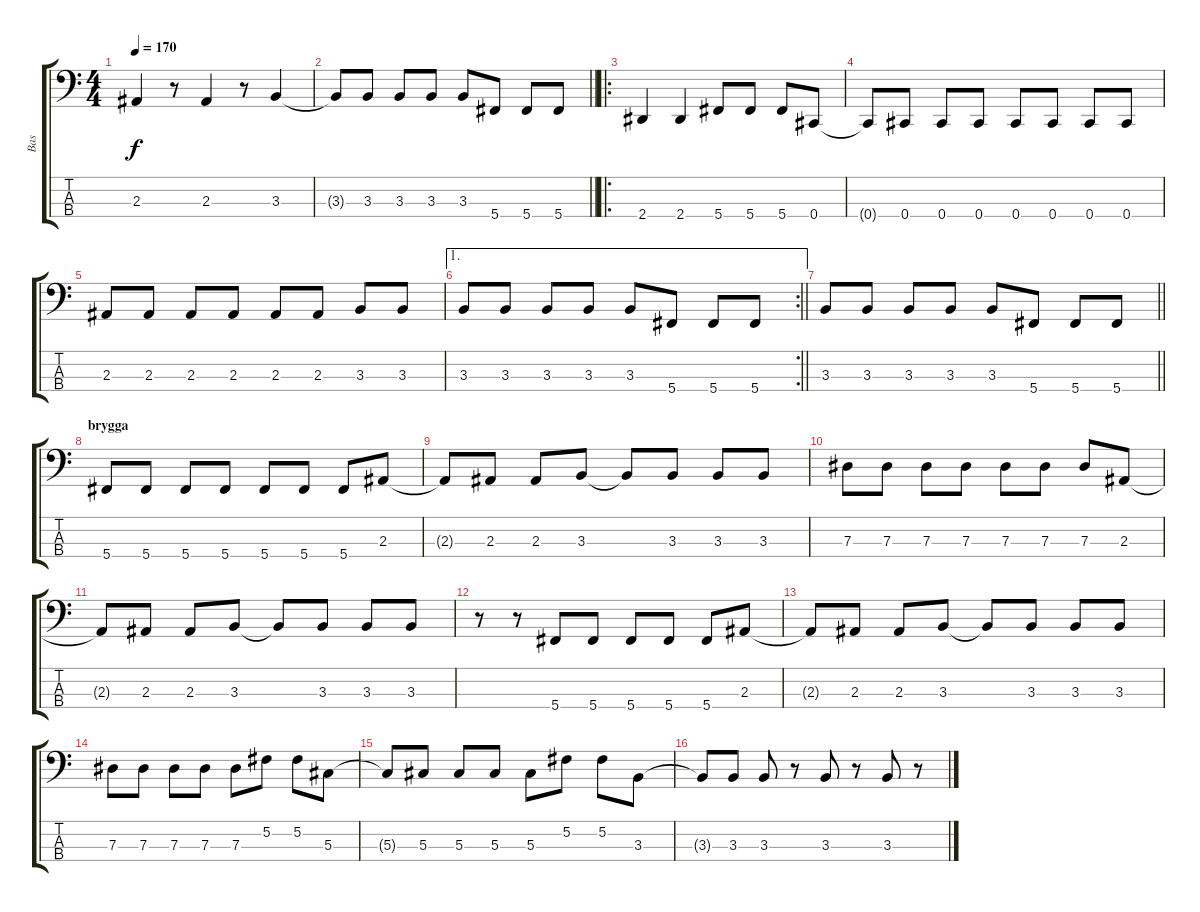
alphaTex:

\track ("Bas" "Bas") {instrument electricbassfinger}
\staff {score tabs}
\tuning (Gb2 Db2 Ab1 Db1) {hide}
\ts (4 4)
\tempo 170
\clef f4
\ks c
2.3.4{dy f} r.8 2.3.4 r.8 3.3.4 |
\barLineRight lightlight
3.3{t}.8 3.3.8 3.3.8 3.3.8 3.3.8 5.4.8 5.4.8 5.4.8 |
\ro
2.4.4 2.4.4 5.4.8 5.4.8 5.4.8 0.4.8 |
0.4{t}.8 0.4.8 0.4.8 0.4.8 0.4.8 0.4.8 0.4.8 0.4.8 |
2.3.8 2.3.8 2.3.8 2.3.8 2.3.8 2.3.8 3.3.8 3.3.8 |
\ae 1
\rc 2
\barLineRight lightlight
3.3.8 3.3.8 3.3.8 3.3.8 3.3.8 5.4.8 5.4.8 5.4.8 |
\barLineRight lightlight
3.3.8 3.3.8 3.3.8 3.3.8 3.3.8 5.4.8 5.4.8 5.4.8 |
\section ("" "brygga")
5.4.8 5.4.8 5.4.8 5.4.8 5.4.8 5.4.8 5.4.8 2.3.8 |
2.3{t}.8 2.3.8 2.3.8 3.3.8 3.3{t}.8 3.3.8 3.3.8 3.3.8 |
7.3.8 7.3.8 7.3.8 7.3.8 7.3.8 7.3.8 7.3.8 2.3.8 |
2.3{t}.8 2.3.8 2.3.8 3.3.8 3.3{t}.8 3.3.8 3.3.8 3.3.8 |
r.8 r.8 5.4.8 5.4.8 5.4.8 5.4.8 5.4.8 2.3.8 |
2.3{t}.8 2.3.8 2.3.8 3.3.8 3.3{t}.8 3.3.8 3.3.8 3.3.8 |
7.3.8 7.3.8 7.3.8 7.3.8 7.3.8 5.2.8 5.2.8 5.3.8 |
5.3{t}.8 5.3.8 5.3.8 5.3.8 5.3.8 5.2.8 5.2.8 3.3.8 |
3.3{t}.8 3.3.8 3.3.8 r.8 3.3.8 r.8 3.3.8 r.8
